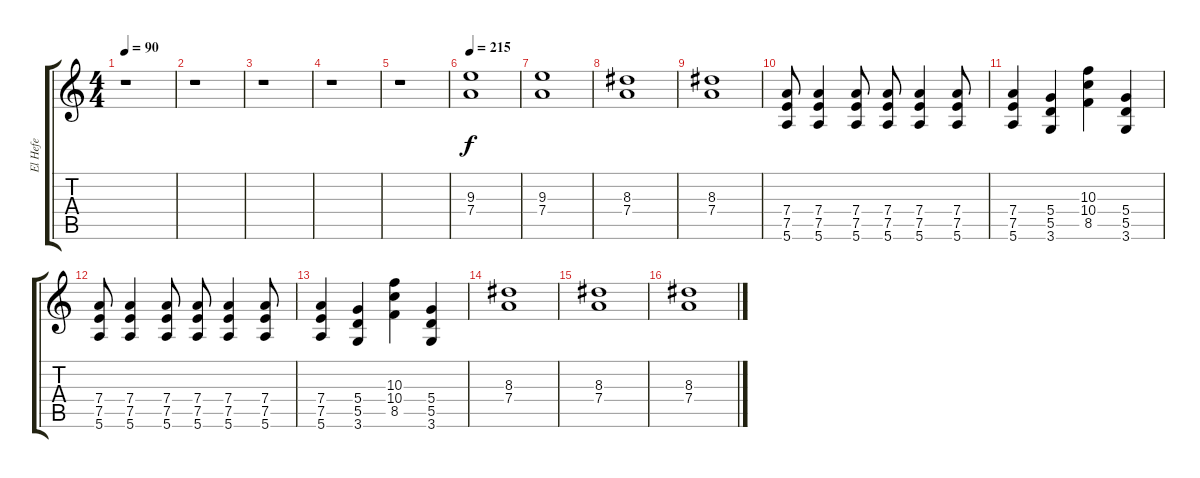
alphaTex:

\track ("El Hefe" "El Hefe") {instrument overdrivenguitar}
\staff {score tabs}
\tuning (E4 B3 G3 D3 A2 E2) {hide}
\ts (4 4)
\tempo 90
\clef g2
\ks c
r.1{dy f} |
r.1 |
r.1 |
r.1 |
r.1 |
\tempo 215
(9.3 7.4).1 |
(9.3 7.4).1 |
(8.3 7.4).1 |
(8.3 7.4).1 |
(7.4 7.5 5.6).8 (7.4 7.5 5.6).4 (7.4 7.5 5.6).8 (7.4 7.5 5.6).8 (7.4 7.5 5.6).4 (7.4 7.5 5.6).8 |
(7.4 7.5 5.6).4 (5.4 5.5 3.6).4 (10.3 10.4 8.5).4 (5.4 5.5 3.6).4 |
(7.4 7.5 5.6).8 (7.4 7.5 5.6).4 (7.4 7.5 5.6).8 (7.4 7.5 5.6).8 (7.4 7.5 5.6).4 (7.4 7.5 5.6).8 |
(7.4 7.5 5.6).4 (5.4 5.5 3.6).4 (10.3 10.4 8.5).4 (5.4 5.5 3.6).4 |
(8.3 7.4).1 |
(8.3 7.4).1 |
(8.3 7.4).1
